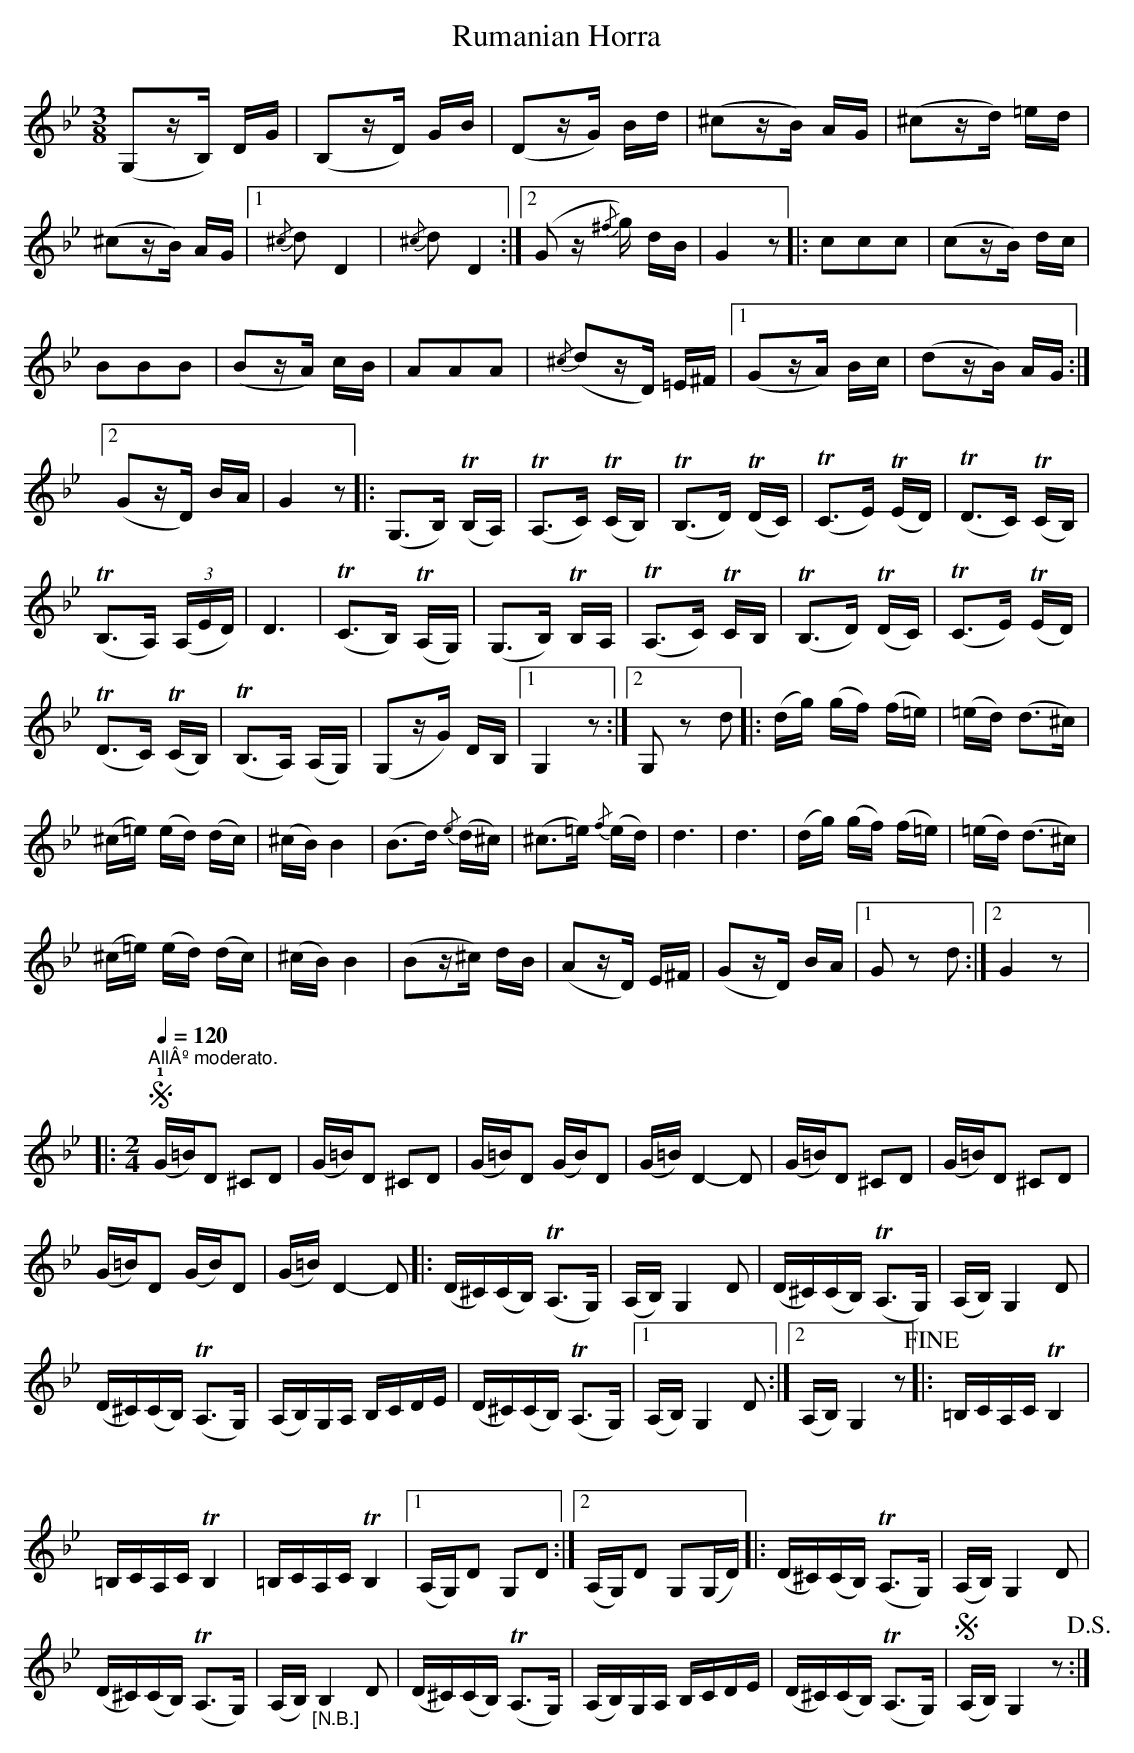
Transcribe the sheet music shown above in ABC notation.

X:1
T:Rumanian Horra
L:1/16
M:3/8
K:Gmin
V:1 treble
V:1
 (G,2zB,) DG | (B,2zD) GB | (D2zG) Bd | (^c2zB) AG | (^c2zd) =ed |$ (^c2zB) AG |1{/^c} d2 D4 | %7
{/^c} d2 D4 :|2 (G2 z{/^f}g) dB | G4 z2 |: c2c2c2 | (c2zB) dc |$ B2B2B2 | (B2zA) cB | A2A2A2 | %15
{/^c} (d2zD) =E^F |1 (G2zA) Bc | (d2zB) AG :|2$ (G2zD) BA | G4 z2 |: (G,2>B,2) (TB,A,) | %21
 (TA,2>C2) (TCB,) | (TB,2>D2) (TDC) | (TC2>E2) (TED) | (TD2>C2) (TCB,) |$ (TB,2>A,2) (3(A,ED) | %26
 D6 | (TC2>B,2) (TA,G,) | (G,2>B,2) TB,A, | (TA,2>C2) TCB, | (TB,2>D2) (TDC) | (TC2>E2) (TED) |$ %32
 (TD2>C2) (TCB,) | (TB,2>A,2) (A,G,) | (G,2zG) DB, |1 G,4 z2 :|2 G,2 z2 d2 |: (dg) (gf) (f=e) | %38
 (=ed) (d2>^c2) |$ (^c=e) (ed) (dc) | (^cB) B4 | (B2>d2){/e} (d^c) | (^c2>=e2){/f} (ed) | d6 | d6 | %45
 (dg) (gf) (f=e) | (=ed) (d2>^c2) |$ (^c=e) (ed) (dc) | (^cB) B4 | (B2z^c) dB | (A2zD) E^F | %51
 (G2zD) BA |1 G2 z2 d2 :|2 G4 z2 |:$[M:2/4]S[Q:1/4=120]"^AllÂº moderato." (!1!G=B)D2 ^C2D2 | %55
 (G=B)D2 ^C2D2 | (G=B)D2 (GB)D2 | (G=B) D4- D2 | (G=B)D2 ^C2D2 | (G=B)D2 ^C2D2 |$ (G=B)D2 (GB)D2 | %61
 (G=B) D4- D2 |: (D^C)(CB,) (TA,2>G,2) | (A,B,) G,4 D2 | (D^C)(CB,) (TA,2>G,2) | (A,B,) G,4 D2 |$ %66
 (D^C)(CB,) (TA,2>G,2) | (A,B,)G,A, B,CDE | (D^C)(CB,) (TA,2>G,2) |1 (A,B,) G,4 D2 :|2 %70
 (A,B,) G,4 z2!fine! |: =B,CA,C TB,4 |$ =B,CA,C TB,4 | =B,CA,C TB,4 |1 (A,G,)D2 G,2D2 :|2 %75
 (A,G,)D2 G,2(G,D) |: (D^C)(CB,) (TA,2>G,2) | (A,B,) G,4 D2 |$ (D^C)(CB,) (TA,2>G,2) | %79
 (A,B,)"_[N.B.]" B,4 D2 | (D^C)(CB,) (TA,2>G,2) | (A,B,)G,A, B,CDE | (D^C)(CB,) (TA,2>G,2) | %83
S (A,B,) G,4 z2!D.S.! :| %84
